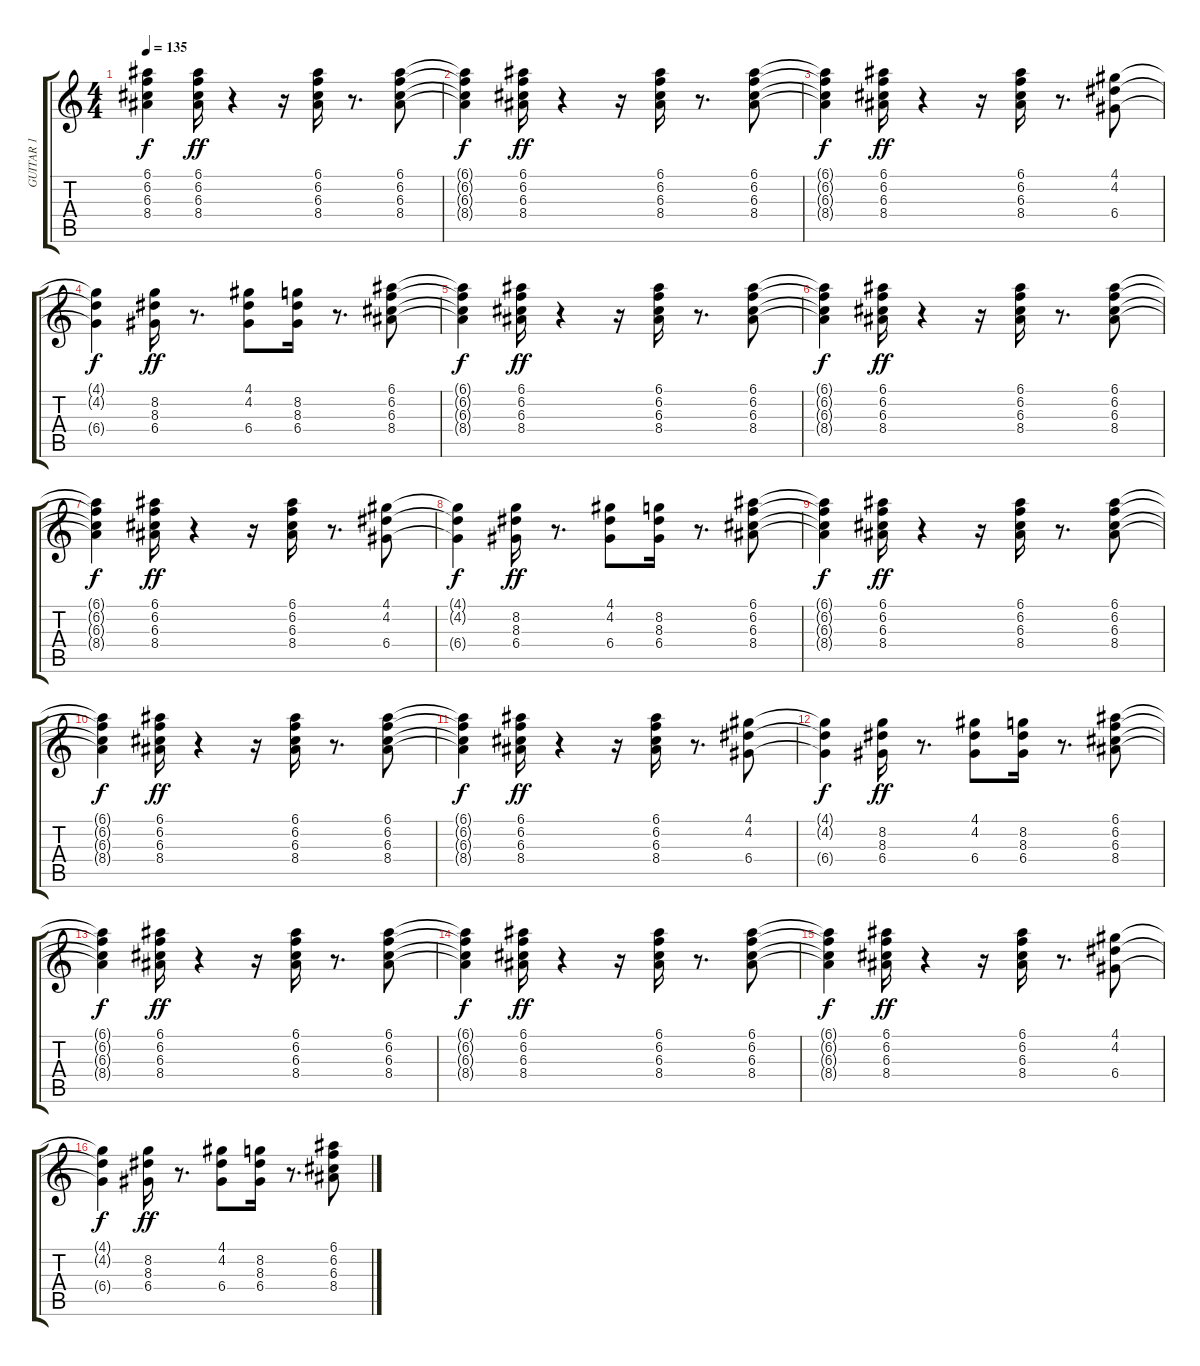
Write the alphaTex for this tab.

\track ("GUITAR 1" "GUITAR 1") {instrument electricguitarclean}
\staff {score tabs}
\tuning (E4 B3 G3 D3 A2 E2) {hide}
\ts (4 4)
\tempo 135
\clef g2
\ks c
(6.1{t} 6.2{t} 6.3{t} 8.4{t}).4{dy f} (6.1 6.2 6.3 8.4).16{dy ff} r.4 r.16 (6.1 6.2 6.3 8.4).16 r.8{d} (6.1 6.2 6.3 8.4).8 |
(6.1{t} 6.2{t} 6.3{t} 8.4{t}).4{dy f} (6.1 6.2 6.3 8.4).16{dy ff} r.4 r.16 (6.1 6.2 6.3 8.4).16 r.8{d} (6.1 6.2 6.3 8.4).8 |
(6.1{t} 6.2{t} 6.3{t} 8.4{t}).4{dy f} (6.1 6.2 6.3 8.4).16{dy ff} r.4 r.16 (6.1 6.2 6.3 8.4).16 r.8{d} (4.1 4.2 6.4).8 |
(4.1{t} 4.2{t} 6.4{t}).4{dy f} (8.2 8.3 6.4).16{dy ff} r.8{d} (4.1 4.2 6.4).8 (8.2 8.3 6.4).16 r.8{d} (6.1 6.2 6.3 8.4).8 |
(6.1{t} 6.2{t} 6.3{t} 8.4{t}).4{dy f} (6.1 6.2 6.3 8.4).16{dy ff} r.4 r.16 (6.1 6.2 6.3 8.4).16 r.8{d} (6.1 6.2 6.3 8.4).8 |
(6.1{t} 6.2{t} 6.3{t} 8.4{t}).4{dy f} (6.1 6.2 6.3 8.4).16{dy ff} r.4 r.16 (6.1 6.2 6.3 8.4).16 r.8{d} (6.1 6.2 6.3 8.4).8 |
(6.1{t} 6.2{t} 6.3{t} 8.4{t}).4{dy f} (6.1 6.2 6.3 8.4).16{dy ff} r.4 r.16 (6.1 6.2 6.3 8.4).16 r.8{d} (4.1 4.2 6.4).8 |
(4.1{t} 4.2{t} 6.4{t}).4{dy f} (8.2 8.3 6.4).16{dy ff} r.8{d} (4.1 4.2 6.4).8 (8.2 8.3 6.4).16 r.8{d} (6.1 6.2 6.3 8.4).8 |
(6.1{t} 6.2{t} 6.3{t} 8.4{t}).4{dy f} (6.1 6.2 6.3 8.4).16{dy ff} r.4 r.16 (6.1 6.2 6.3 8.4).16 r.8{d} (6.1 6.2 6.3 8.4).8 |
(6.1{t} 6.2{t} 6.3{t} 8.4{t}).4{dy f} (6.1 6.2 6.3 8.4).16{dy ff} r.4 r.16 (6.1 6.2 6.3 8.4).16 r.8{d} (6.1 6.2 6.3 8.4).8 |
(6.1{t} 6.2{t} 6.3{t} 8.4{t}).4{dy f} (6.1 6.2 6.3 8.4).16{dy ff} r.4 r.16 (6.1 6.2 6.3 8.4).16 r.8{d} (4.1 4.2 6.4).8 |
(4.1{t} 4.2{t} 6.4{t}).4{dy f} (8.2 8.3 6.4).16{dy ff} r.8{d} (4.1 4.2 6.4).8 (8.2 8.3 6.4).16 r.8{d} (6.1 6.2 6.3 8.4).8 |
(6.1{t} 6.2{t} 6.3{t} 8.4{t}).4{dy f} (6.1 6.2 6.3 8.4).16{dy ff} r.4 r.16 (6.1 6.2 6.3 8.4).16 r.8{d} (6.1 6.2 6.3 8.4).8 |
(6.1{t} 6.2{t} 6.3{t} 8.4{t}).4{dy f} (6.1 6.2 6.3 8.4).16{dy ff} r.4 r.16 (6.1 6.2 6.3 8.4).16 r.8{d} (6.1 6.2 6.3 8.4).8 |
(6.1{t} 6.2{t} 6.3{t} 8.4{t}).4{dy f} (6.1 6.2 6.3 8.4).16{dy ff} r.4 r.16 (6.1 6.2 6.3 8.4).16 r.8{d} (4.1 4.2 6.4).8 |
(4.1{t} 4.2{t} 6.4{t}).4{dy f} (8.2 8.3 6.4).16{dy ff} r.8{d} (4.1 4.2 6.4).8 (8.2 8.3 6.4).16 r.8{d} (6.1 6.2 6.3 8.4).8
